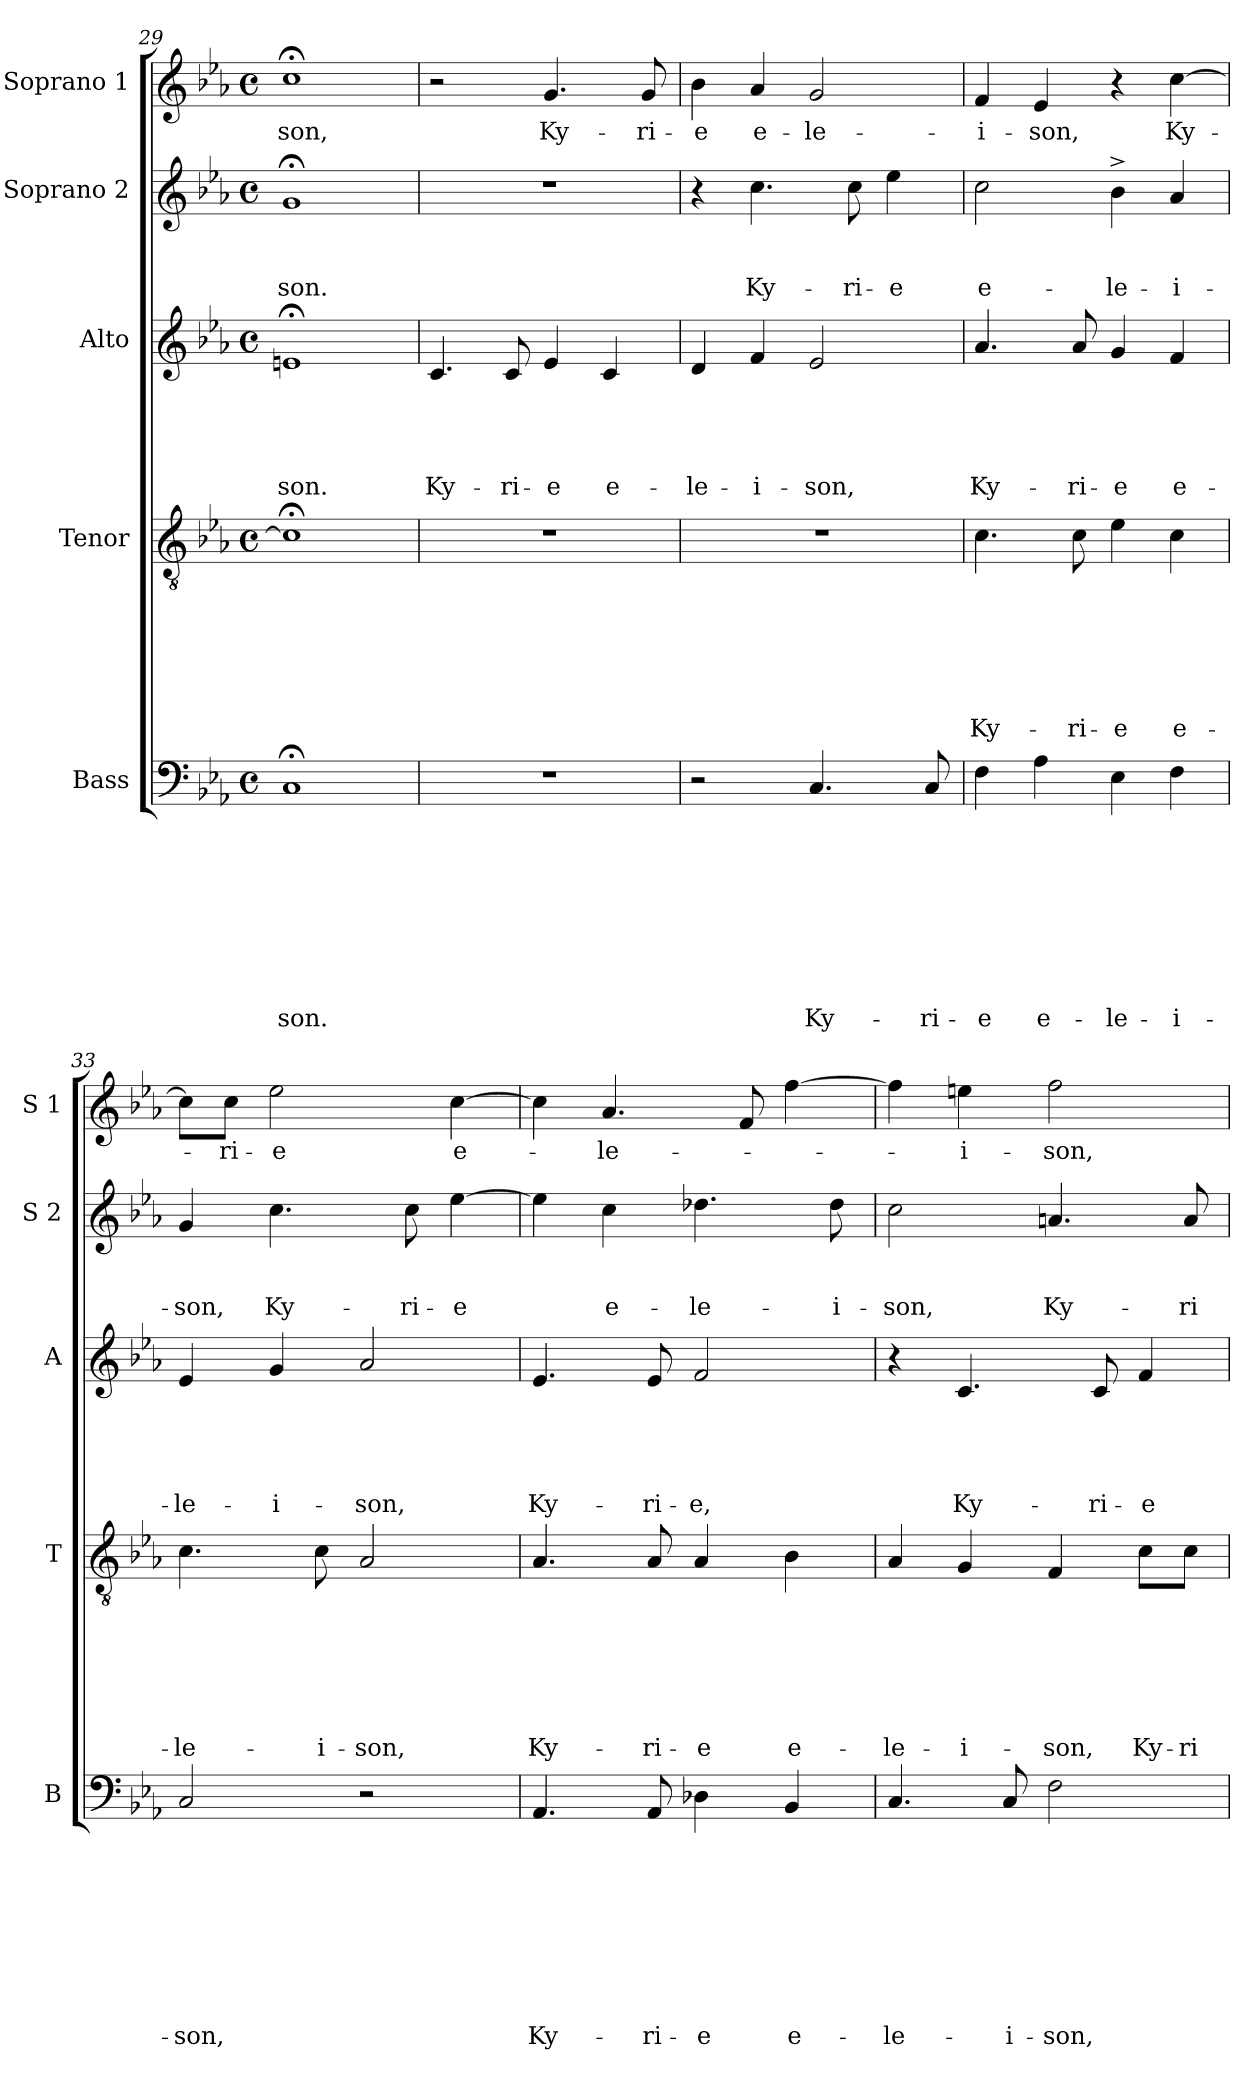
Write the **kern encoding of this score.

**kern	**text	**text	**text	**text	**text	**text	**text	**text	**text	**kern	**text	**text	**text	**text	**text	**text	**text	**kern	**text	**text	**text	**text	**text	**kern	**text	**text	**text	**kern	**text
*part5	*part5	*part5	*part5	*part5	*part5	*part5	*part5	*part5	*part5	*part4	*part4	*part4	*part4	*part4	*part4	*part4	*part4	*part3	*part3	*part3	*part3	*part3	*part3	*part2	*part2	*part2	*part2	*part1	*part1
*staff5	*staff5	*staff5	*staff5	*staff5	*staff5	*staff5	*staff5	*staff5	*staff5	*staff4	*staff4	*staff4	*staff4	*staff4	*staff4	*staff4	*staff4	*staff3	*staff3	*staff3	*staff3	*staff3	*staff3	*staff2	*staff2	*staff2	*staff2	*staff1	*staff1
*I"Bass	*	*	*	*	*	*	*	*	*	*I"Tenor	*	*	*	*	*	*	*	*I"Alto	*	*	*	*	*	*I"Soprano 2	*	*	*	*I"Soprano 1	*
*I'B	*	*	*	*	*	*	*	*	*	*I'T	*	*	*	*	*	*	*	*I'A	*	*	*	*	*	*I'S 2	*	*	*	*I'S 1	*
*clefF4	*	*	*	*	*	*	*	*	*	*clefGv2	*	*	*	*	*	*	*	*clefG2	*	*	*	*	*	*clefG2	*	*	*	*clefG2	*
*k[b-e-a-]	*	*	*	*	*	*	*	*	*	*k[b-e-a-]	*	*	*	*	*	*	*	*k[b-e-a-]	*	*	*	*	*	*k[b-e-a-]	*	*	*	*k[b-e-a-]	*
*E-:	*	*	*	*	*	*	*	*	*	*E-:	*	*	*	*	*	*	*	*E-:	*	*	*	*	*	*E-:	*	*	*	*E-:	*
*M4/4	*	*	*	*	*	*	*	*	*	*M4/4	*	*	*	*	*	*	*	*M4/4	*	*	*	*	*	*M4/4	*	*	*	*M4/4	*
*met(c)	*	*	*	*	*	*	*	*	*	*met(c)	*	*	*	*	*	*	*	*met(c)	*	*	*	*	*	*met(c)	*	*	*	*met(c)	*
=29	=29	=29	=29	=29	=29	=29	=29	=29	=29	=29	=29	=29	=29	=29	=29	=29	=29	=29	=29	=29	=29	=29	=29	=29	=29	=29	=29	=29	=29
!	!	!	!	!	!	!	!	!	!LO:LY:b	!	!	!	!	!	!	!	!	!	!	!	!	!	!LO:LY:b	!	!	!	!LO:LY:b	!	!LO:LY:b
1C;	.	.	.	.	.	.	.	.	-son.	1c;<]	.	.	.	.	.	.	.	1en;	.	.	.	.	-son.	1g;	.	.	-son.	1cc;<	-son,
!!LO:PB:g=z
=30	=30	=30	=30	=30	=30	=30	=30	=30	=30	=30	=30	=30	=30	=30	=30	=30	=30	=30	=30	=30	=30	=30	=30	=30	=30	=30	=30	=30	=30
!	!	!	!	!	!	!	!	!	!	!	!	!	!	!	!	!	!	!	!	!	!	!	!LO:LY:b	!	!	!	!	!	!
1r	.	.	.	.	.	.	.	.	.	1r	.	.	.	.	.	.	.	4.c/	.	.	.	.	Ky-	1r	.	.	.	2r	.
!	!	!	!	!	!	!	!	!	!	!	!	!	!	!	!	!	!	!	!	!	!	!	!LO:LY:b	!	!	!	!	!	!
.	.	.	.	.	.	.	.	.	.	.	.	.	.	.	.	.	.	8c/	.	.	.	.	-ri-	.	.	.	.	.	.
!	!	!	!	!	!	!	!	!	!	!	!	!	!	!	!	!	!	!	!	!	!	!	!LO:LY:b	!	!	!	!	!	!LO:LY:b
.	.	.	.	.	.	.	.	.	.	.	.	.	.	.	.	.	.	4e-/	.	.	.	.	-e	.	.	.	.	4.g/	Ky-
!	!	!	!	!	!	!	!	!	!	!	!	!	!	!	!	!	!	!	!	!	!	!	!LO:LY:b	!	!	!	!	!	!
.	.	.	.	.	.	.	.	.	.	.	.	.	.	.	.	.	.	4c/	.	.	.	.	e-	.	.	.	.	.	.
!	!	!	!	!	!	!	!	!	!	!	!	!	!	!	!	!	!	!	!	!	!	!	!	!	!	!	!	!	!LO:LY:b
.	.	.	.	.	.	.	.	.	.	.	.	.	.	.	.	.	.	.	.	.	.	.	.	.	.	.	.	8g/	-ri-
=31	=31	=31	=31	=31	=31	=31	=31	=31	=31	=31	=31	=31	=31	=31	=31	=31	=31	=31	=31	=31	=31	=31	=31	=31	=31	=31	=31	=31	=31
!	!	!	!	!	!	!	!	!	!	!	!	!	!	!	!	!	!	!	!	!	!	!	!LO:LY:b	!	!	!	!	!	!LO:LY:b
2r	.	.	.	.	.	.	.	.	.	1r	.	.	.	.	.	.	.	4d/	.	.	.	.	-le-	4r	.	.	.	4b-\	-e
!	!	!	!	!	!	!	!	!	!	!	!	!	!	!	!	!	!	!	!	!	!	!	!LO:LY:b	!	!	!	!LO:LY:b	!	!LO:LY:b
.	.	.	.	.	.	.	.	.	.	.	.	.	.	.	.	.	.	4f/	.	.	.	.	-i-	4.cc\	.	.	Ky-	4a-/	e-
!	!	!	!	!	!	!	!	!	!LO:LY:b	!	!	!	!	!	!	!	!	!	!	!	!	!	!LO:LY:b	!	!	!	!	!	!LO:LY:b
4.C/	.	.	.	.	.	.	.	.	Ky-	.	.	.	.	.	.	.	.	2e-/	.	.	.	.	-son,	.	.	.	.	2g/	-le-
!	!	!	!	!	!	!	!	!	!	!	!	!	!	!	!	!	!	!	!	!	!	!	!	!	!	!	!LO:LY:b	!	!
.	.	.	.	.	.	.	.	.	.	.	.	.	.	.	.	.	.	.	.	.	.	.	.	8cc\	.	.	-ri-	.	.
!	!	!	!	!	!	!	!	!	!	!	!	!	!	!	!	!	!	!	!	!	!	!	!	!	!	!	!LO:LY:b	!	!
.	.	.	.	.	.	.	.	.	.	.	.	.	.	.	.	.	.	.	.	.	.	.	.	4ee-\	.	.	-e	.	.
!	!	!	!	!	!	!	!	!	!LO:LY:b	!	!	!	!	!	!	!	!	!	!	!	!	!	!	!	!	!	!	!	!
8C/	.	.	.	.	.	.	.	.	-ri-	.	.	.	.	.	.	.	.	.	.	.	.	.	.	.	.	.	.	.	.
=32	=32	=32	=32	=32	=32	=32	=32	=32	=32	=32	=32	=32	=32	=32	=32	=32	=32	=32	=32	=32	=32	=32	=32	=32	=32	=32	=32	=32	=32
!	!	!	!	!	!	!	!	!	!LO:LY:b	!	!	!	!	!	!	!	!LO:LY:b	!	!	!	!	!	!LO:LY:b	!	!	!	!LO:LY:b	!	!LO:LY:b
4F\	.	.	.	.	.	.	.	.	-e	4.c\	.	.	.	.	.	.	Ky-	4.a-/	.	.	.	.	Ky-	2cc\	.	.	e-	4f/	-i-
!	!	!	!	!	!	!	!	!	!LO:LY:b	!	!	!	!	!	!	!	!	!	!	!	!	!	!	!	!	!	!	!	!LO:LY:b
4A-\	.	.	.	.	.	.	.	.	e-	.	.	.	.	.	.	.	.	.	.	.	.	.	.	.	.	.	.	4e-/	-son,
!	!	!	!	!	!	!	!	!	!	!	!	!	!	!	!	!	!LO:LY:b	!	!	!	!	!	!LO:LY:b	!	!	!	!	!	!
.	.	.	.	.	.	.	.	.	.	8c\	.	.	.	.	.	.	-ri-	8a-/	.	.	.	.	-ri-	.	.	.	.	.	.
!	!	!	!	!	!	!	!	!	!LO:LY:b	!	!	!	!	!	!	!	!LO:LY:b	!	!	!	!	!	!LO:LY:b	!	!	!	!LO:LY:b	!	!
4E-\	.	.	.	.	.	.	.	.	-le-	4e-\	.	.	.	.	.	.	-e	4g/	.	.	.	.	-e	4b-^>\	.	.	-le-	4r	.
!	!	!	!	!	!	!	!	!	!LO:LY:b	!	!	!	!	!	!	!	!LO:LY:b	!	!	!	!	!	!LO:LY:b	!	!	!	!LO:LY:b	!	!LO:LY:b
4F\	.	.	.	.	.	.	.	.	-i-	4c\	.	.	.	.	.	.	e-	4f/	.	.	.	.	e-	4a-/	.	.	-i-	[>4cc\	Ky-
=33	=33	=33	=33	=33	=33	=33	=33	=33	=33	=33	=33	=33	=33	=33	=33	=33	=33	=33	=33	=33	=33	=33	=33	=33	=33	=33	=33	=33	=33
!	!	!	!	!	!	!	!	!	!LO:LY:b	!	!	!	!	!	!	!	!LO:LY:b	!	!	!	!	!	!LO:LY:b	!	!	!	!LO:LY:b	!	!
2C/	.	.	.	.	.	.	.	.	-son,	4.c\	.	.	.	.	.	.	-le-	4e-/	.	.	.	.	-le-	4g/	.	.	-son,	8cc\L]	.
!	!	!	!	!	!	!	!	!	!	!	!	!	!	!	!	!	!	!	!	!	!	!	!	!	!	!	!	!	!LO:LY:b
.	.	.	.	.	.	.	.	.	.	.	.	.	.	.	.	.	.	.	.	.	.	.	.	.	.	.	.	8cc\J	-ri-
!	!	!	!	!	!	!	!	!	!	!	!	!	!	!	!	!	!	!	!	!	!	!	!LO:LY:b	!	!	!	!LO:LY:b	!	!LO:LY:b
.	.	.	.	.	.	.	.	.	.	.	.	.	.	.	.	.	.	4g/	.	.	.	.	-i-	4.cc\	.	.	Ky-	2ee-\	-e
!	!	!	!	!	!	!	!	!	!	!	!	!	!	!	!	!	!LO:LY:b	!	!	!	!	!	!	!	!	!	!	!	!
.	.	.	.	.	.	.	.	.	.	8c\	.	.	.	.	.	.	-i-	.	.	.	.	.	.	.	.	.	.	.	.
!	!	!	!	!	!	!	!	!	!	!	!	!	!	!	!	!	!LO:LY:b	!	!	!	!	!	!LO:LY:b	!	!	!	!	!	!
2r	.	.	.	.	.	.	.	.	.	2A-/	.	.	.	.	.	.	-son,	2a-/	.	.	.	.	-son,	.	.	.	.	.	.
!	!	!	!	!	!	!	!	!	!	!	!	!	!	!	!	!	!	!	!	!	!	!	!	!	!	!	!LO:LY:b	!	!
.	.	.	.	.	.	.	.	.	.	.	.	.	.	.	.	.	.	.	.	.	.	.	.	8cc\	.	.	-ri-	.	.
!	!	!	!	!	!	!	!	!	!	!	!	!	!	!	!	!	!	!	!	!	!	!	!	!	!	!	!LO:LY:b:rj	!	!LO:LY:b
.	.	.	.	.	.	.	.	.	.	.	.	.	.	.	.	.	.	.	.	.	.	.	.	[>4ee-\	.	.	-e	[>4cc\	e-
=34	=34	=34	=34	=34	=34	=34	=34	=34	=34	=34	=34	=34	=34	=34	=34	=34	=34	=34	=34	=34	=34	=34	=34	=34	=34	=34	=34	=34	=34
!	!	!	!	!	!	!	!	!	!LO:LY:b	!	!	!	!	!	!	!	!LO:LY:b	!	!	!	!	!	!LO:LY:b	!	!	!	!	!	!
4.AA-/	.	.	.	.	.	.	.	.	Ky-	4.A-/	.	.	.	.	.	.	Ky-	4.e-/	.	.	.	.	Ky-	4ee-\]	.	.	.	4cc\]	.
!	!	!	!	!	!	!	!	!	!	!	!	!	!	!	!	!	!	!	!	!	!	!	!	!	!	!	!LO:LY:b	!	!LO:LY:b
.	.	.	.	.	.	.	.	.	.	.	.	.	.	.	.	.	.	.	.	.	.	.	.	4cc\	.	.	e-	4.a-/	-le-
!	!	!	!	!	!	!	!	!	!LO:LY:b	!	!	!	!	!	!	!	!LO:LY:b	!	!	!	!	!	!LO:LY:b	!	!	!	!	!	!
8AA-/	.	.	.	.	.	.	.	.	-ri-	8A-/	.	.	.	.	.	.	-ri-	8e-/	.	.	.	.	-ri-	.	.	.	.	.	.
!	!	!	!	!	!	!	!	!	!LO:LY:b	!	!	!	!	!	!	!	!LO:LY:b	!	!	!	!	!	!LO:LY:b	!	!	!	!LO:LY:b	!	!
4D-X\	.	.	.	.	.	.	.	.	-e	4A-/	.	.	.	.	.	.	-e	2f/	.	.	.	.	-e,	4.dd-X\	.	.	-le-	.	.
.	.	.	.	.	.	.	.	.	.	.	.	.	.	.	.	.	.	.	.	.	.	.	.	.	.	.	.	8f/	.
!	!	!	!	!	!	!	!	!	!LO:LY:b	!	!	!	!	!	!	!	!LO:LY:b	!	!	!	!	!	!	!	!	!	!	!	!
4BB-/	.	.	.	.	.	.	.	.	e-	4B-\	.	.	.	.	.	.	e-	.	.	.	.	.	.	.	.	.	.	[<4ff\	.
!	!	!	!	!	!	!	!	!	!	!	!	!	!	!	!	!	!	!	!	!	!	!	!	!	!	!	!LO:LY:b	!	!
.	.	.	.	.	.	.	.	.	.	.	.	.	.	.	.	.	.	.	.	.	.	.	.	8dd-\	.	.	-i-	.	.
!!LO:LB:g=z
=35	=35	=35	=35	=35	=35	=35	=35	=35	=35	=35	=35	=35	=35	=35	=35	=35	=35	=35	=35	=35	=35	=35	=35	=35	=35	=35	=35	=35	=35
!	!	!	!	!	!	!	!	!	!LO:LY:b	!	!	!	!	!	!	!	!LO:LY:b	!	!	!	!	!	!	!	!	!	!LO:LY:b	!	!
4.C/	.	.	.	.	.	.	.	.	-le-	4A-/	.	.	.	.	.	.	-le-	4r	.	.	.	.	.	2cc\	.	.	-son,	4ff\]	.
!	!	!	!	!	!	!	!	!	!	!	!	!	!	!	!	!	!LO:LY:b	!	!	!	!	!	!LO:LY:b	!	!	!	!	!	!LO:LY:b
.	.	.	.	.	.	.	.	.	.	4G/	.	.	.	.	.	.	-i-	4.c/	.	.	.	.	Ky-	.	.	.	.	4een\	-i-
!	!	!	!	!	!	!	!	!	!LO:LY:b	!	!	!	!	!	!	!	!	!	!	!	!	!	!	!	!	!	!	!	!
8C/	.	.	.	.	.	.	.	.	-i-	.	.	.	.	.	.	.	.	.	.	.	.	.	.	.	.	.	.	.	.
!	!	!	!	!	!	!	!	!	!LO:LY:b	!	!	!	!	!	!	!	!LO:LY:b	!	!	!	!	!	!	!	!	!	!LO:LY:b	!	!LO:LY:b
2F\	.	.	.	.	.	.	.	.	-son,	4F/	.	.	.	.	.	.	-son,	.	.	.	.	.	.	4.an/	.	.	Ky-	2ff\	-son,
!	!	!	!	!	!	!	!	!	!	!	!	!	!	!	!	!	!	!	!	!	!	!	!LO:LY:b	!	!	!	!	!	!
.	.	.	.	.	.	.	.	.	.	.	.	.	.	.	.	.	.	8c/	.	.	.	.	-ri-	.	.	.	.	.	.
!	!	!	!	!	!	!	!	!	!	!	!	!	!	!	!	!	!LO:LY:b	!	!	!	!	!	!LO:LY:b	!	!	!	!	!	!
.	.	.	.	.	.	.	.	.	.	8c\L	.	.	.	.	.	.	Ky-	4f/	.	.	.	.	-e	.	.	.	.	.	.
!	!	!	!	!	!	!	!	!	!	!	!	!	!	!	!	!	!LO:LY:b	!	!	!	!	!	!	!	!	!	!LO:LY:b	!	!
.	.	.	.	.	.	.	.	.	.	8c\J	.	.	.	.	.	.	-ri-	.	.	.	.	.	.	8a/	.	.	-ri-	.	.
=	=	=	=	=	=	=	=	=	=	=	=	=	=	=	=	=	=	=	=	=	=	=	=	=	=	=	=	=	=
*-	*-	*-	*-	*-	*-	*-	*-	*-	*-	*-	*-	*-	*-	*-	*-	*-	*-	*-	*-	*-	*-	*-	*-	*-	*-	*-	*-	*-	*-
